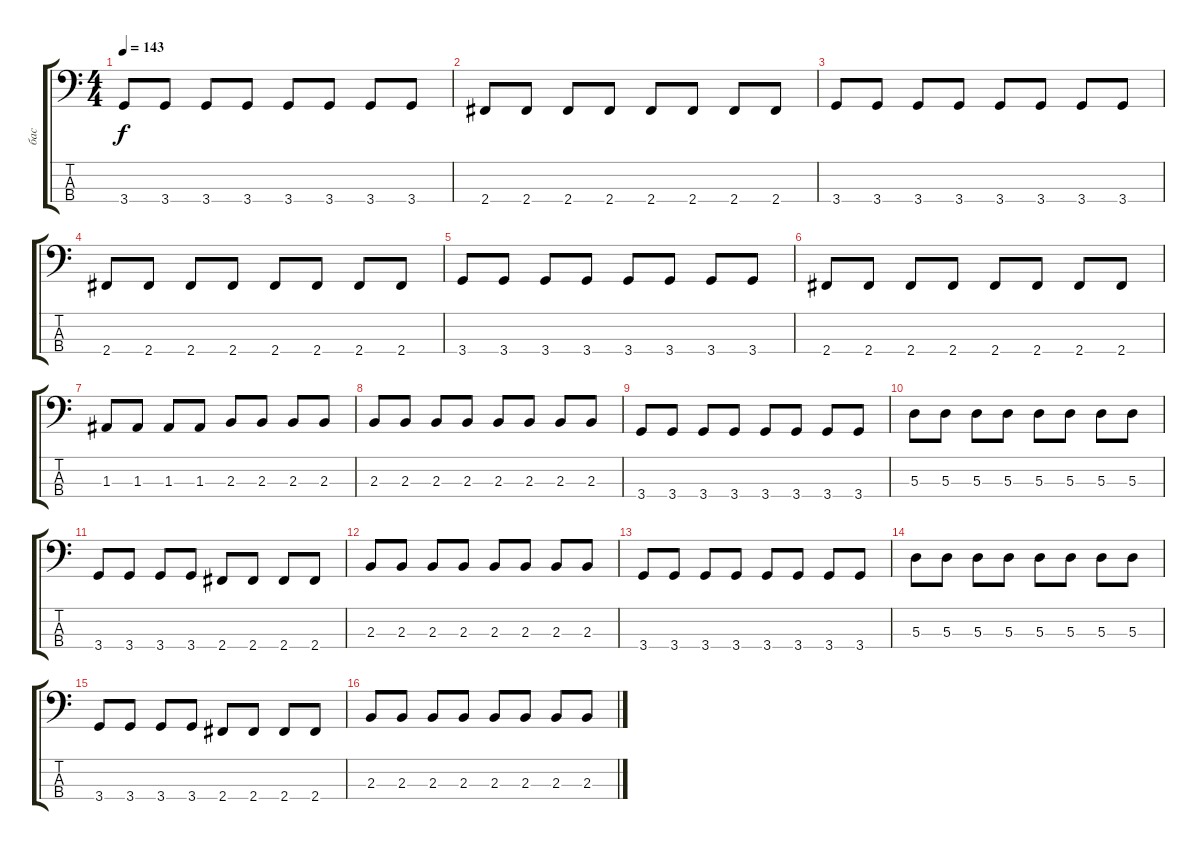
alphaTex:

\track ("бас" "бас") {instrument electricbassfinger}
\staff {score tabs}
\tuning (G2 D2 A1 E1) {hide}
\ts (4 4)
\tempo 143
\clef f4
\ks c
3.4.8{dy f} 3.4.8 3.4.8 3.4.8 3.4.8 3.4.8 3.4.8 3.4.8 |
2.4.8 2.4.8 2.4.8 2.4.8 2.4.8 2.4.8 2.4.8 2.4.8 |
3.4.8 3.4.8 3.4.8 3.4.8 3.4.8 3.4.8 3.4.8 3.4.8 |
2.4.8 2.4.8 2.4.8 2.4.8 2.4.8 2.4.8 2.4.8 2.4.8 |
3.4.8 3.4.8 3.4.8 3.4.8 3.4.8 3.4.8 3.4.8 3.4.8 |
2.4.8 2.4.8 2.4.8 2.4.8 2.4.8 2.4.8 2.4.8 2.4.8 |
1.3.8 1.3.8 1.3.8 1.3.8 2.3.8 2.3.8 2.3.8 2.3.8 |
2.3.8 2.3.8 2.3.8 2.3.8 2.3.8 2.3.8 2.3.8 2.3.8 |
3.4.8 3.4.8 3.4.8 3.4.8 3.4.8 3.4.8 3.4.8 3.4.8 |
5.3.8 5.3.8 5.3.8 5.3.8 5.3.8 5.3.8 5.3.8 5.3.8 |
3.4.8 3.4.8 3.4.8 3.4.8 2.4.8 2.4.8 2.4.8 2.4.8 |
2.3.8 2.3.8 2.3.8 2.3.8 2.3.8 2.3.8 2.3.8 2.3.8 |
3.4.8 3.4.8 3.4.8 3.4.8 3.4.8 3.4.8 3.4.8 3.4.8 |
5.3.8 5.3.8 5.3.8 5.3.8 5.3.8 5.3.8 5.3.8 5.3.8 |
3.4.8 3.4.8 3.4.8 3.4.8 2.4.8 2.4.8 2.4.8 2.4.8 |
2.3.8 2.3.8 2.3.8 2.3.8 2.3.8 2.3.8 2.3.8 2.3.8
